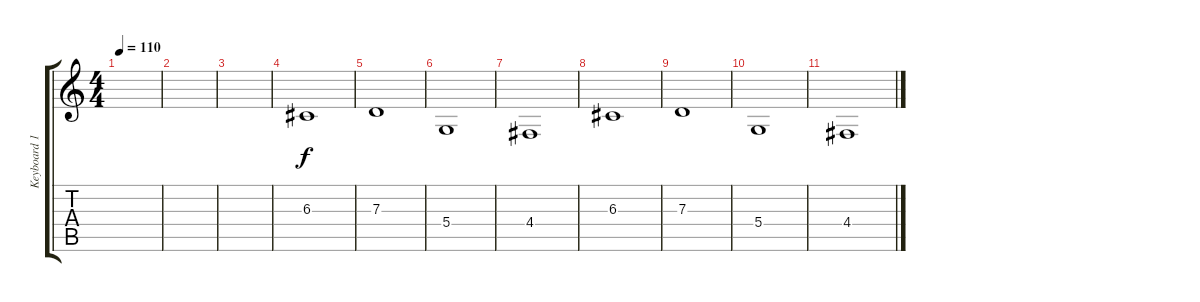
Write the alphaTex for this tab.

\track ("Keyboard 1" "Keyboard 1") {instrument pad3polysynth}
\staff {score tabs}
\tuning (E4 B3 G3 D3 A2 E2) {hide}
\ts (4 4)
\tempo 110
\clef g2
\ks c
|
|
|
6.3.1 |
7.3.1 |
5.4.1 |
4.4.1 |
6.3.1 |
7.3.1 |
5.4.1 |
4.4.1
